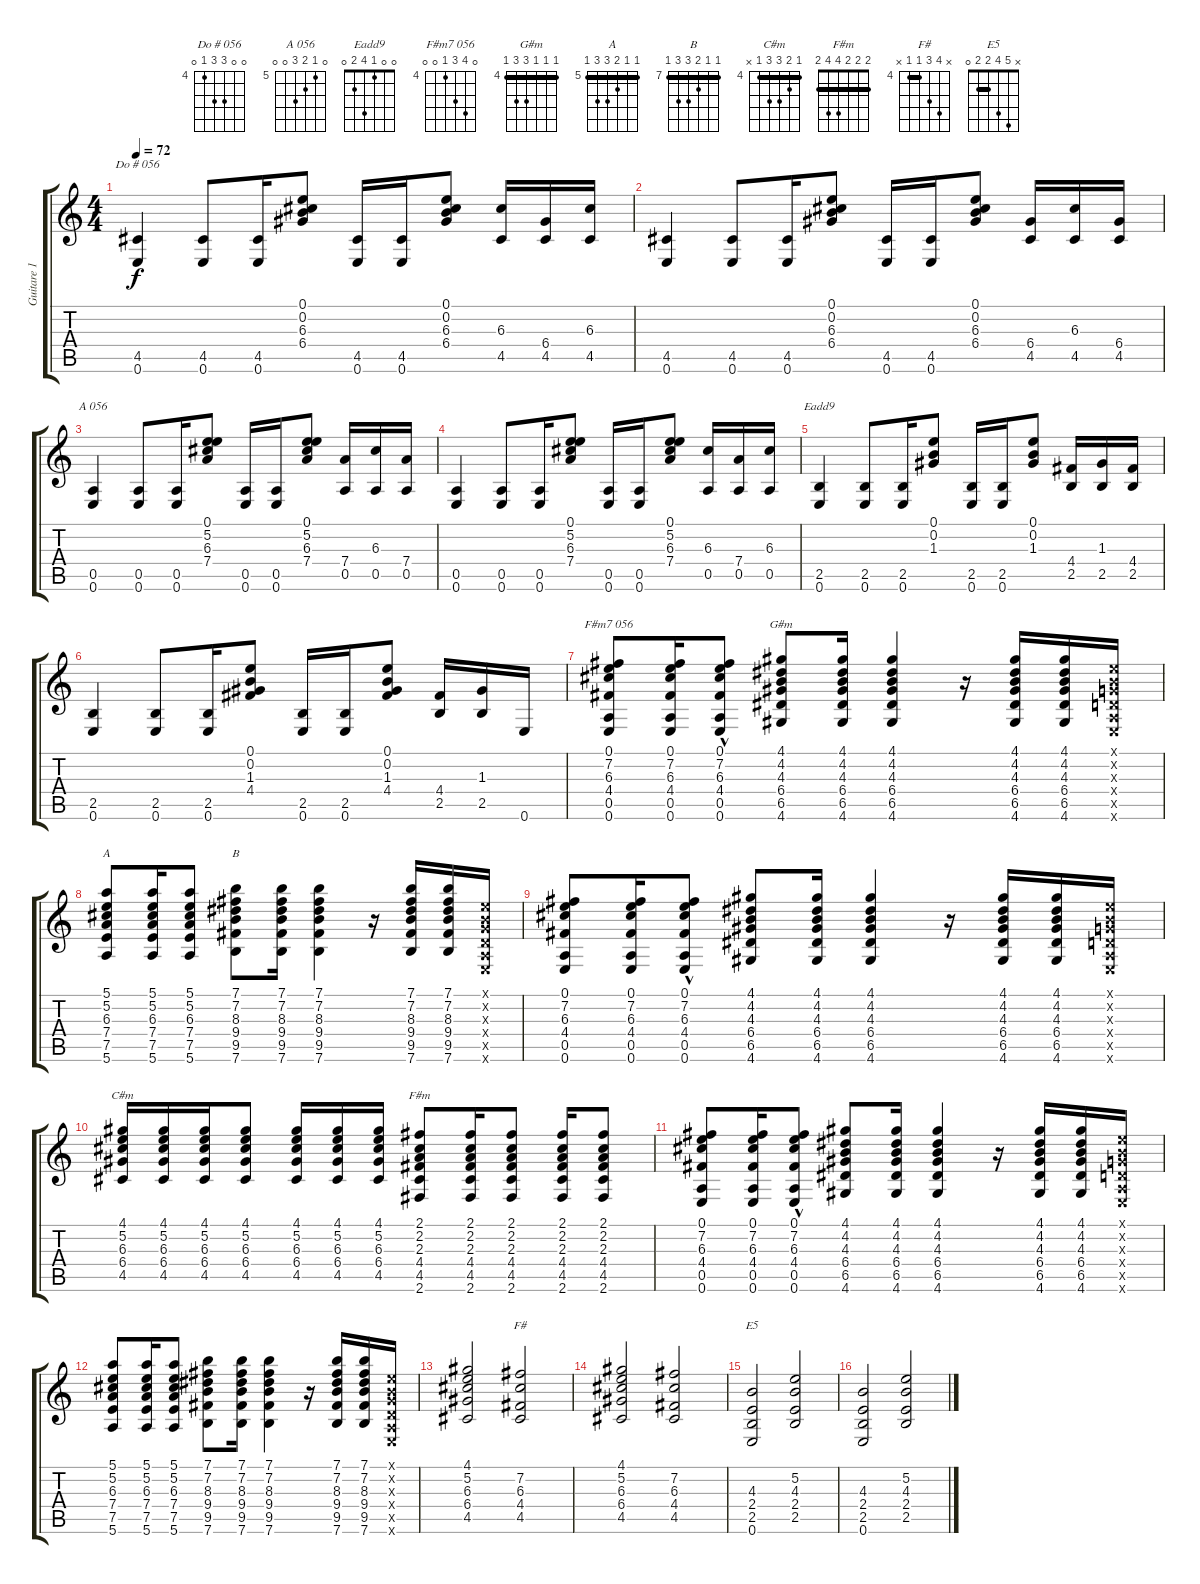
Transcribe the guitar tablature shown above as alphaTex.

\track ("Guitare 1" "Guitare 1") {instrument acousticguitarsteel}
\staff {score tabs}
\tuning (E4 B3 G3 D3 A2 E2) {hide}
\chord ("Do # 056" 0 0 6 6 4 0) {firstfret 4}
\chord ("A 056" 0 5 6 7 0 0) {firstfret 5}
\chord ("Eadd9" 0 0 1 4 2 0)
\chord ("F#m7 056" 0 7 6 4 0 0) {firstfret 4}
\chord ("G#m" 4 4 4 6 6 4) {firstfret 4 barre 4}
\chord ("A" 5 5 6 7 7 5) {firstfret 5 barre 5}
\chord ("B" 7 7 8 9 9 7) {firstfret 7 barre 7}
\chord ("C#m" 4 5 6 6 4 x) {firstfret 4 barre 4}
\chord ("F#m" 2 2 2 4 4 2) {barre 2}
\chord ("F#" x 7 6 4 4 x) {firstfret 4 barre 4}
\chord ("E5" x 5 4 2 2 0) {barre 2}
\ts (4 4)
\tempo 72
\clef g2
\ks c
(4.5 0.6).4{ch "Do # 056" dy f} (4.5 0.6).8 (4.5 0.6).16 (0.1 0.2 6.3 6.4).8 (4.5 0.6).16 (4.5 0.6).16 (0.1 0.2 6.3 6.4).8 (6.3 4.5).16 (6.4 4.5).16 (6.3 4.5).16 |
(4.5 0.6).4 (4.5 0.6).8 (4.5 0.6).16 (0.1 0.2 6.3 6.4).8 (4.5 0.6).16 (4.5 0.6).16 (0.1 0.2 6.3 6.4).8 (6.4 4.5).16 (6.3 4.5).16 (6.4 4.5).16 |
(0.5 0.6).4{ch "A 056"} (0.5 0.6).8 (0.5 0.6).16 (0.1 5.2 6.3 7.4).8 (0.5 0.6).16 (0.5 0.6).16 (0.1 5.2 6.3 7.4).8 (7.4 0.5).16 (6.3 0.5).16 (7.4 0.5).16 |
(0.5 0.6).4 (0.5 0.6).8 (0.5 0.6).16 (0.1 5.2 6.3 7.4).8 (0.5 0.6).16 (0.5 0.6).16 (0.1 5.2 6.3 7.4).8 (6.3 0.5).16 (7.4 0.5).16 (6.3 0.5).16 |
(2.5 0.6).4{ch "Eadd9"} (2.5 0.6).8 (2.5 0.6).16 (0.1 0.2 1.3).8 (2.5 0.6).16 (2.5 0.6).16 (0.1 0.2 1.3).8 (4.4 2.5).16 (1.3 2.5).16 (4.4 2.5).16 |
(2.5 0.6).4 (2.5 0.6).8 (2.5 0.6).16 (0.1 0.2 1.3 4.4).8 (2.5 0.6).16 (2.5 0.6).16 (0.1 0.2 1.3 4.4).8 (4.4 2.5).16 (1.3 2.5).16 0.6.16 |
(0.1 7.2 6.3 4.4 0.5 0.6).8{ch "F#m7 056"} (0.1 7.2 6.3 4.4 0.5 0.6).16 (0.1 7.2 6.3{hac} 4.4 0.5 0.6).8 (4.1 4.2 4.3 6.4 6.5 4.6).8{ch "G#m"} (4.1 4.2 4.3 6.4 6.5 4.6).16 (4.1 4.2 4.3 6.4 6.5 4.6).4 r.16 (4.1 4.2 4.3 6.4 6.5 4.6).16 (4.1 4.2 4.3 6.4 6.5 4.6).16 (0.1{x} 0.2{x} 0.3{x} 0.4{x} 0.5{x} 0.6{x}).16 |
(5.1 5.2 6.3 7.4 7.5 5.6).8{ch "A"} (5.1 5.2 6.3 7.4 7.5 5.6).16 (5.1 5.2 6.3 7.4 7.5 5.6).8 (7.1 7.2 8.3 9.4 9.5 7.6).8{ch "B"} (7.1 7.2 8.3 9.4 9.5 7.6).16 (7.1 7.2 8.3 9.4 9.5 7.6).4 r.16 (7.1 7.2 8.3 9.4 9.5 7.6).16 (7.1 7.2 8.3 9.4 9.5 7.6).16 (0.1{x} 0.2{x} 0.3{x} 0.4{x} 0.5{x} 0.6{x}).16 |
(0.1 7.2 6.3 4.4 0.5 0.6).8 (0.1 7.2 6.3 4.4 0.5 0.6).16 (0.1 7.2 6.3{hac} 4.4 0.5 0.6).8 (4.1 4.2 4.3 6.4 6.5 4.6).8 (4.1 4.2 4.3 6.4 6.5 4.6).16 (4.1 4.2 4.3 6.4 6.5 4.6).4 r.16 (4.1 4.2 4.3 6.4 6.5 4.6).16 (4.1 4.2 4.3 6.4 6.5 4.6).16 (0.1{x} 0.2{x} 0.3{x} 0.4{x} 0.5{x} 0.6{x}).16 |
(4.1 5.2 6.3 6.4 4.5).16{ch "C#m"} (4.1 5.2 6.3 6.4 4.5).16 (4.1 5.2 6.3 6.4 4.5).16 (4.1 5.2 6.3 6.4 4.5).8 (4.1 5.2 6.3 6.4 4.5).16 (4.1 5.2 6.3 6.4 4.5).16 (4.1 5.2 6.3 6.4 4.5).16 (2.1 2.2 2.3 4.4 4.5 2.6).8{ch "F#m"} (2.1 2.2 2.3 4.4 4.5 2.6).16 (2.1 2.2 2.3 4.4 4.5 2.6).8 (2.1 2.2 2.3 4.4 4.5 2.6).16 (2.1 2.2 2.3 4.4 4.5 2.6).8 |
(0.1 7.2 6.3 4.4 0.5 0.6).8 (0.1 7.2 6.3 4.4 0.5 0.6).16 (0.1 7.2 6.3{hac} 4.4 0.5 0.6).8 (4.1 4.2 4.3 6.4 6.5 4.6).8 (4.1 4.2 4.3 6.4 6.5 4.6).16 (4.1 4.2 4.3 6.4 6.5 4.6).4 r.16 (4.1 4.2 4.3 6.4 6.5 4.6).16 (4.1 4.2 4.3 6.4 6.5 4.6).16 (0.1{x} 0.2{x} 0.3{x} 0.4{x} 0.5{x} 0.6{x}).16 |
(5.1 5.2 6.3 7.4 7.5 5.6).8 (5.1 5.2 6.3 7.4 7.5 5.6).16 (5.1 5.2 6.3 7.4 7.5 5.6).8 (7.1 7.2 8.3 9.4 9.5 7.6).8 (7.1 7.2 8.3 9.4 9.5 7.6).16 (7.1 7.2 8.3 9.4 9.5 7.6).4 r.16 (7.1 7.2 8.3 9.4 9.5 7.6).16 (7.1 7.2 8.3 9.4 9.5 7.6).16 (0.1{x} 0.2{x} 0.3{x} 0.4{x} 0.5{x} 0.6{x}).16 |
(4.1 5.2 6.3 6.4 4.5).2{volume 13 instrument distortionguitar} (7.2 6.3 4.4 4.5).2{ch "F#"} |
(4.1 5.2 6.3 6.4 4.5).2 (7.2 6.3 4.4 4.5).2 |
(4.3 2.4 2.5 0.6).2{ch "E5"} (5.2 4.3 2.4 2.5).2 |
(4.3 2.4 2.5 0.6).2 (5.2 4.3 2.4 2.5).2
